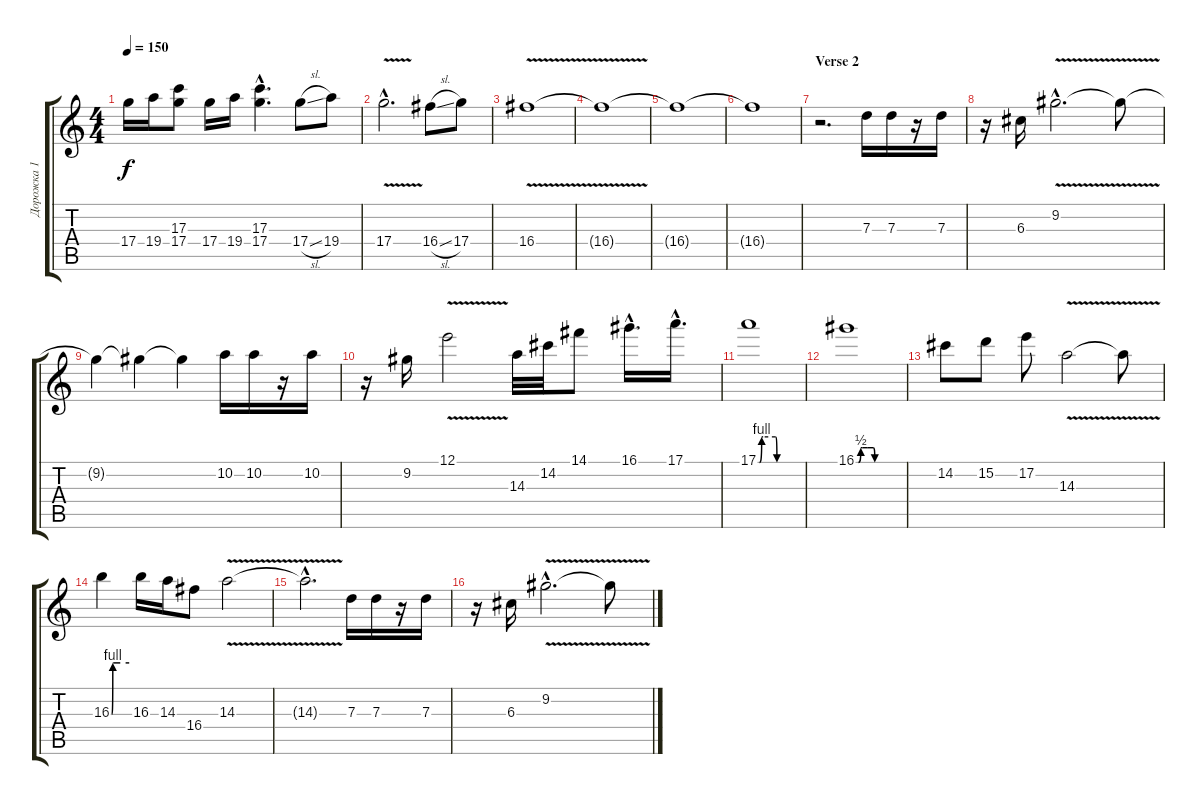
\track ("Дорожка 1" "Дорожка 1") {instrument distortionguitar}
\staff {score tabs}
\tuning (E4 B3 G3 D3 A2 E2) {hide}
\ts (4 4)
\tempo 150
\clef g2
\ks c
17.4.16{dy f} 19.4.16 (17.3 17.4).8 17.4.16 19.4.16 (17.3{hac} 17.4{hac}).4{d} 17.4{sl}.8 19.4.8 |
17.4{v hac}.2{d} 16.4{sl}.8 17.4.8 |
16.4{v}.1 |
16.4{t}.1 |
16.4{t}.1 |
16.4{t}.1 |
\section ("" "Verse 2")
r.2{d} 7.3.16 7.3.16 r.16 7.3.16 |
r.16 6.3.16 9.2{v hac}.2{d} 9.2{t}.8 |
9.2{t}.4 9.2{t}.4 9.2{t}.4 10.2.16 10.2.16 r.16 10.2.16 |
r.16 9.2.16 12.1{v}.2 14.3.32 14.2.32 14.1.8 16.1{hac}.16{d} 17.1{hac}.16{d} |
17.1{be (custom 0 0 2 0 5 4 7 4 24 4 26 0 28 0 32 0 35 0 45 0 60 0)}.1 |
16.1{be (custom 0 0 3 0 6 2 8 2 15 2 22 2 24 0 26 0 28 0 34 0 45 0 60 0)}.1 |
14.2.8 15.2.8 17.2.8 14.3{v}.2 14.3{t}.8 |
16.3{be (custom 0 0 2 0 5 4 7 4 30 4 60 4)}.4 16.3.16 14.3.16 16.4.8 14.3{v}.2 |
14.3{hac t}.2{d} 7.3.16 7.3.16 r.16 7.3.16 |
r.16 6.3.16 9.2{v hac}.2{d} 9.2{t}.8
